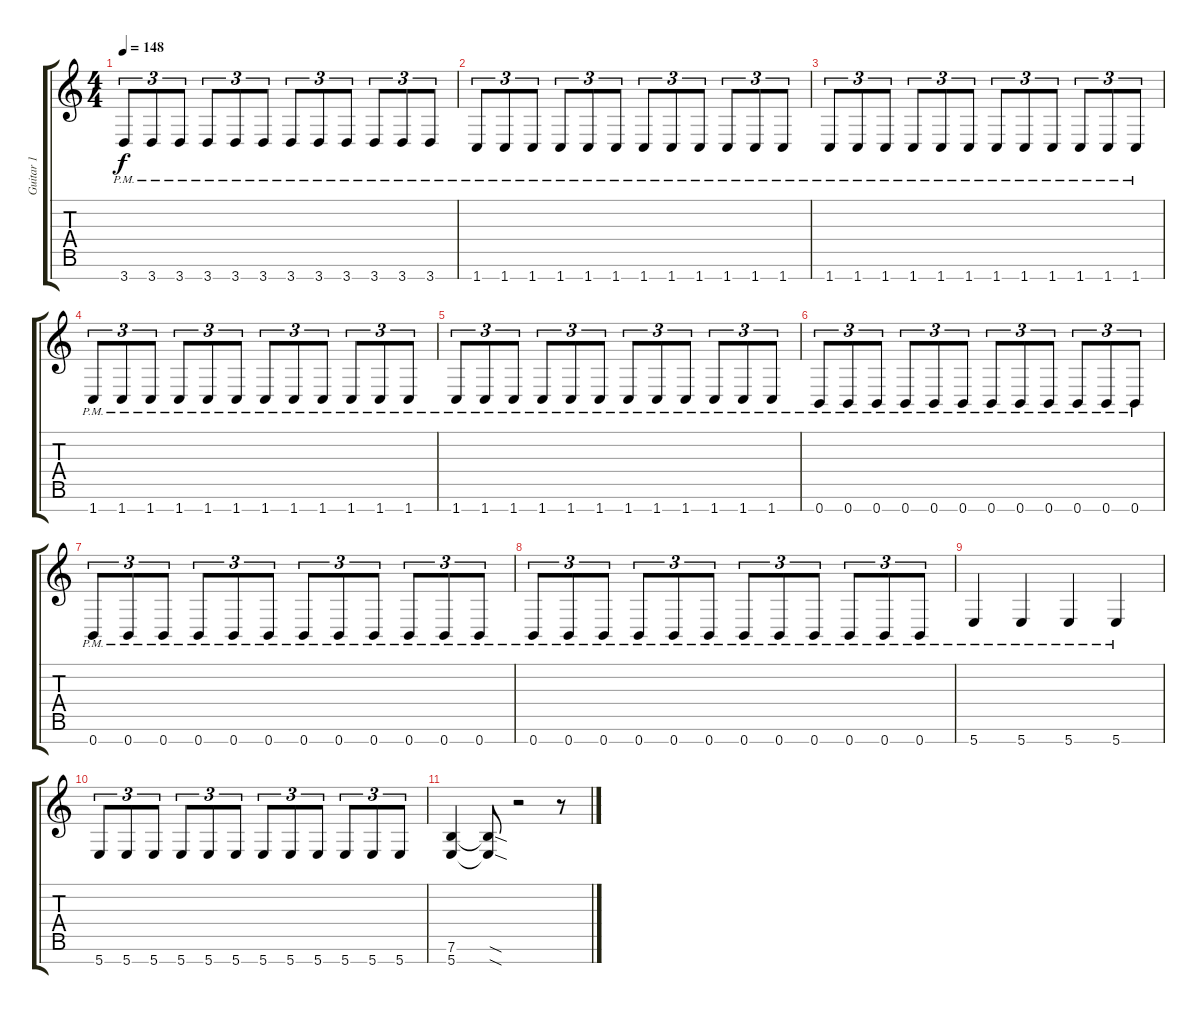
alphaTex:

\track ("Guitar 1" "Guitar 1") {instrument distortionguitar}
\staff {score tabs}
\tuning (E4 B3 G3 D3 A2 E2 B1) {hide}
\ts (4 4)
\tempo 148
\clef g2
\ks c
3.7{pm}.8{tu (3 2) dy f} 3.7{pm}.8{tu (3 2)} 3.7{pm}.8{tu (3 2)} 3.7{pm}.8{tu (3 2)} 3.7{pm}.8{tu (3 2)} 3.7{pm}.8{tu (3 2)} 3.7{pm}.8{tu (3 2)} 3.7{pm}.8{tu (3 2)} 3.7{pm}.8{tu (3 2)} 3.7{pm}.8{tu (3 2)} 3.7{pm}.8{tu (3 2)} 3.7{pm}.8{tu (3 2)} |
1.7{pm}.8{tu (3 2)} 1.7{pm}.8{tu (3 2)} 1.7{pm}.8{tu (3 2)} 1.7{pm}.8{tu (3 2)} 1.7{pm}.8{tu (3 2)} 1.7{pm}.8{tu (3 2)} 1.7{pm}.8{tu (3 2)} 1.7{pm}.8{tu (3 2)} 1.7{pm}.8{tu (3 2)} 1.7{pm}.8{tu (3 2)} 1.7{pm}.8{tu (3 2)} 1.7{pm}.8{tu (3 2)} |
1.7{pm}.8{tu (3 2)} 1.7{pm}.8{tu (3 2)} 1.7{pm}.8{tu (3 2)} 1.7{pm}.8{tu (3 2)} 1.7{pm}.8{tu (3 2)} 1.7{pm}.8{tu (3 2)} 1.7{pm}.8{tu (3 2)} 1.7{pm}.8{tu (3 2)} 1.7{pm}.8{tu (3 2)} 1.7{pm}.8{tu (3 2)} 1.7{pm}.8{tu (3 2)} 1.7{pm}.8{tu (3 2)} |
1.7{pm}.8{tu (3 2)} 1.7{pm}.8{tu (3 2)} 1.7{pm}.8{tu (3 2)} 1.7{pm}.8{tu (3 2)} 1.7{pm}.8{tu (3 2)} 1.7{pm}.8{tu (3 2)} 1.7{pm}.8{tu (3 2)} 1.7{pm}.8{tu (3 2)} 1.7{pm}.8{tu (3 2)} 1.7{pm}.8{tu (3 2)} 1.7{pm}.8{tu (3 2)} 1.7{pm}.8{tu (3 2)} |
1.7{pm}.8{tu (3 2)} 1.7{pm}.8{tu (3 2)} 1.7{pm}.8{tu (3 2)} 1.7{pm}.8{tu (3 2)} 1.7{pm}.8{tu (3 2)} 1.7{pm}.8{tu (3 2)} 1.7{pm}.8{tu (3 2)} 1.7{pm}.8{tu (3 2)} 1.7{pm}.8{tu (3 2)} 1.7{pm}.8{tu (3 2)} 1.7{pm}.8{tu (3 2)} 1.7{pm}.8{tu (3 2)} |
0.7{pm}.8{tu (3 2)} 0.7{pm}.8{tu (3 2)} 0.7{pm}.8{tu (3 2)} 0.7{pm}.8{tu (3 2)} 0.7{pm}.8{tu (3 2)} 0.7{pm}.8{tu (3 2)} 0.7{pm}.8{tu (3 2)} 0.7{pm}.8{tu (3 2)} 0.7{pm}.8{tu (3 2)} 0.7{pm}.8{tu (3 2)} 0.7{pm}.8{tu (3 2)} 0.7{pm}.8{tu (3 2)} |
0.7{pm}.8{tu (3 2)} 0.7{pm}.8{tu (3 2)} 0.7{pm}.8{tu (3 2)} 0.7{pm}.8{tu (3 2)} 0.7{pm}.8{tu (3 2)} 0.7{pm}.8{tu (3 2)} 0.7{pm}.8{tu (3 2)} 0.7{pm}.8{tu (3 2)} 0.7{pm}.8{tu (3 2)} 0.7{pm}.8{tu (3 2)} 0.7{pm}.8{tu (3 2)} 0.7{pm}.8{tu (3 2)} |
0.7{pm}.8{tu (3 2)} 0.7{pm}.8{tu (3 2)} 0.7{pm}.8{tu (3 2)} 0.7{pm}.8{tu (3 2)} 0.7{pm}.8{tu (3 2)} 0.7{pm}.8{tu (3 2)} 0.7{pm}.8{tu (3 2)} 0.7{pm}.8{tu (3 2)} 0.7{pm}.8{tu (3 2)} 0.7{pm}.8{tu (3 2)} 0.7{pm}.8{tu (3 2)} 0.7{pm}.8{tu (3 2)} |
5.7{pm}.4 5.7{pm}.4 5.7{pm}.4 5.7{pm}.4 |
5.7.8{tu (3 2)} 5.7.8{tu (3 2)} 5.7.8{tu (3 2)} 5.7.8{tu (3 2)} 5.7.8{tu (3 2)} 5.7.8{tu (3 2)} 5.7.8{tu (3 2)} 5.7.8{tu (3 2)} 5.7.8{tu (3 2)} 5.7.8{tu (3 2)} 5.7.8{tu (3 2)} 5.7.8{tu (3 2)} |
(7.6 5.7).4 (7.6{sod t} 5.7{sod t}).8 r.2 r.8
